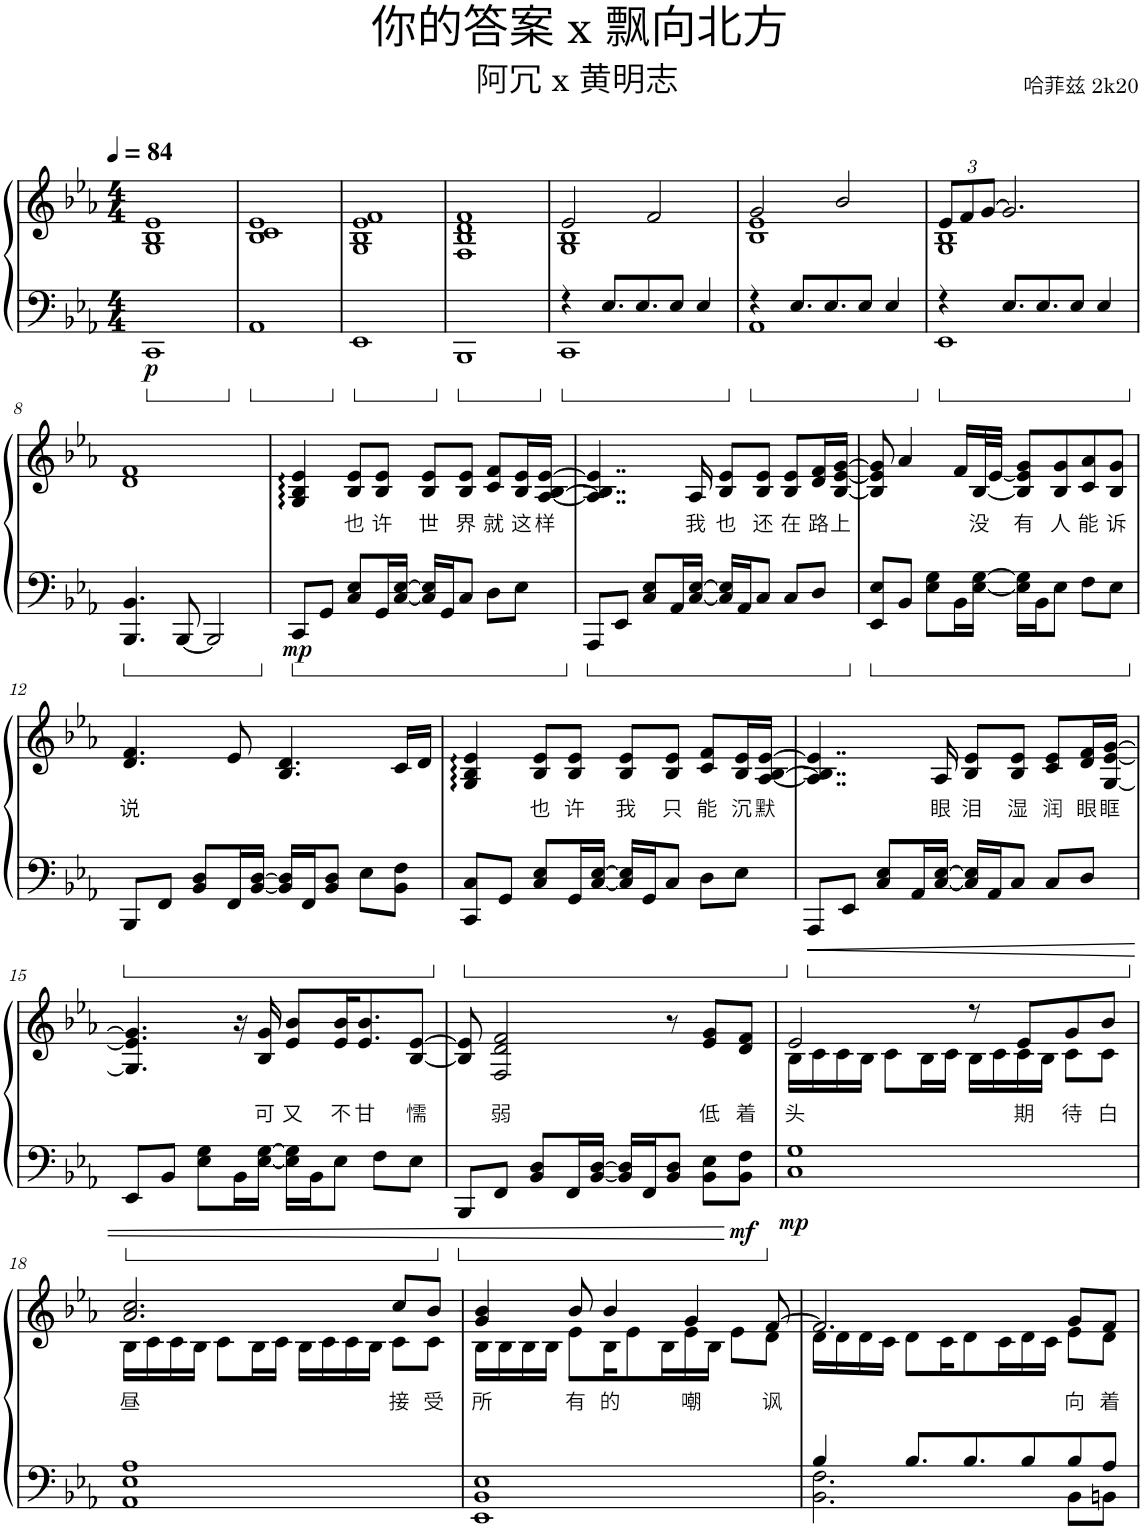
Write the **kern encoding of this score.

**kern	**kern	**text	**dynam
*part1	*part1	*part1	*part1
*staff2	*staff1	*staff1	*staff1/2
*I"Piano	*	*	*
*I'Pno.	*	*	*
*clefF4	*clefG2	*	*
*k[b-e-a-]	*k[b-e-a-]	*	*
*M4/4	*M4/4	*	*
*MM84	*MM84	*	*
=1	=1	=1	=1
!	!	!	!LO:DY:b=2
1CC	1G 1B- 1e-	.	p
=2	=2	=2	=2
1AA-	1B- 1c 1e-	.	.
=3	=3	=3	=3
1EE-	1G 1B- 1e- 1f	.	.
=4	=4	=4	=4
1BBB-	1F 1B- 1d 1f	.	.
=5	=5	=5	=5
*^	*^	*	*
4r	1CC	2e-/	1G 1B-	.	.
8.E-/L	.	.	.	.	.
8.E-/	.	.	.	.	.
.	.	2f/	.	.	.
8E-/J	.	.	.	.	.
4E-/	.	.	.	.	.
=6	=6	=6	=6	=6	=6
4r	1AA-	2g/	1B- 1e-	.	.
8.E-/L	.	.	.	.	.
8.E-/	.	.	.	.	.
.	.	2b-/	.	.	.
8E-/J	.	.	.	.	.
4E-/	.	.	.	.	.
=7	=7	=7	=7	=7	=7
*	*	*Xbrackettup	*	*	*
4r	1EE-	12e-/L	1G 1B-	.	.
.	.	12f/	.	.	.
.	.	[12g/J	.	.	.
8.E-/L	.	2.g/]	.	.	.
8.E-/	.	.	.	.	.
8E-/J	.	.	.	.	.
4E-/	.	.	.	.	.
*v	*v	*	*	*	*
*	*v	*v	*	*
!!LO:LB:g=z
=8	=8	=8	=8
4.BBB-/ 4.BB-/	1d 1f	.	.
[8BBB-/	.	.	.
2BBB-/]	.	.	.
=9	=9	=9	=9
!	!	!	!LO:DY:b=2
8CC/L	4G/ 4B-/ 4e-/	.	mp
8GG/J	.	.	.
!	!	!LO:LY:b	!
8C/ 8E-/L	8B-/ 8e-/L	也	.
!	!	!LO:LY:b	!
16GG/L	8B-/ 8e-/J	许	.
[16C/ [16E-/JJ	.	.	.
!	!	!LO:LY:b	!
16C/] 16E-/]LL	8B-/ 8e-/L	世	.
16GG/J	.	.	.
!	!	!LO:LY:b	!
8C/J	8B-/ 8e-/J	界	.
!	!	!LO:LY:b	!
8D\L	8c/ 8f/L	就	.
!	!	!LO:LY:b	!
8E-\J	16B-/ 16e-/L	这	.
!	!	!LO:LY:b	!
.	[16A-/ [16B-/ [16e-/JJ	样	.
=10	=10	=10	=10
8AAA-/L	4..A-/] 4..B-/] 4..e-/]	.	.
8EE-/J	.	.	.
8C/ 8E-/L	.	.	.
16AA-/L	.	.	.
!	!	!LO:LY:b	!
[16C/ [16E-/JJ	16A-/	我	.
!	!	!LO:LY:b	!
16C/] 16E-/]LL	8B-/ 8e-/L	也	.
16AA-/J	.	.	.
!	!	!LO:LY:b	!
8C/J	8B-/ 8e-/J	还	.
!	!	!LO:LY:b	!
8C/L	8B-/ 8e-/L	在	.
!	!	!LO:LY:b	!
8D/J	16d/ 16f/L	路	.
!	!	!LO:LY:b	!
.	[16B-/ [16e-/ [16g/JJ	上	.
=11	=11	=11	=11
8EE-/ 8E-/L	8B-/] 8e-/] 8g/]	.	.
8BB-/J	4a-/	.	.
8E-\ 8G\L	.	.	.
16BB-\L	16f/LL	.	.
!	!	!LO:LY:b	!
[16E-\ [16G\JJ	[32B-/L	没	.
.	[32e-/JJJ	.	.
!	!	!LO:LY:b	!
16E-\] 16G\]LL	8B-/] 8e-/] 8g/L	有	.
16BB-\J	.	.	.
!	!	!LO:LY:b	!
8E-\J	8B-/ 8g/	人	.
!	!	!LO:LY:b	!
8F\L	8c/ 8a-/	能	.
!	!	!LO:LY:b	!
8E-\J	8B-/ 8g/J	诉	.
!!LO:LB:g=z
=12	=12	=12	=12
!	!	!LO:LY:b	!
8BBB-/L	4.d/ 4.f/	说	.
8FF/J	.	.	.
8BB-/ 8D/L	.	.	.
16FF/L	8e-/	.	.
[16BB-/ [16D/JJ	.	.	.
16BB-/] 16D/]LL	4.B-/ 4.d/	.	.
16FF/J	.	.	.
8BB-/ 8D/J	.	.	.
8E-\L	.	.	.
8BB-\ 8F\J	16c/LL	.	.
.	16d/JJ	.	.
=13	=13	=13	=13
8CC/ 8C/L	4G/ 4B-/ 4e-/	.	.
8GG/J	.	.	.
!	!	!LO:LY:b	!
8C/ 8E-/L	8B-/ 8e-/L	也	.
!	!	!LO:LY:b	!
16GG/L	8B-/ 8e-/J	许	.
[16C/ [16E-/JJ	.	.	.
!	!	!LO:LY:b	!
16C/] 16E-/]LL	8B-/ 8e-/L	我	.
16GG/J	.	.	.
!	!	!LO:LY:b	!
8C/J	8B-/ 8e-/J	只	.
!	!	!LO:LY:b	!
8D\L	8c/ 8f/L	能	.
!	!	!LO:LY:b	!
8E-\J	16B-/ 16e-/L	沉	.
!	!	!LO:LY:b	!
.	[16A-/ [16B-/ [16e-/JJ	默	.
=14	=14	=14	=14
8AAA-/L	4..A-/] 4..B-/] 4..e-/]	.	.
8EE-/J	.	.	.
8C/ 8E-/L	.	.	.
16AA-/L	.	.	.
!	!	!LO:LY:b	!
[16C/ [16E-/JJ	16A-/	眼	.
!	!	!LO:LY:b	!
16C/] 16E-/]LL	8B-/ 8e-/L	泪	.
16AA-/J	.	.	.
!	!	!LO:LY:b	!
8C/J	8B-/ 8e-/J	湿	.
!	!	!LO:LY:b	!
8C/L	8c/ 8e-/L	润	.
!	!	!LO:LY:b	!
8D/J	16d/ 16f/L	眼	.
!	!	!LO:LY:b	!
.	[16G/ [16e-/ [16g/JJ	眶	.
!!LO:LB:g=z
=15	=15	=15	=15
8EE-/L	4.G/] 4.e-/] 4.g/]	.	.
8BB-/J	.	.	.
8E-\ 8G\L	.	.	.
16BB-\L	16r	.	.
!	!	!LO:LY:b	!
[16E-\ [16G\JJ	16B-/ 16g/	可	.
!	!	!LO:LY:b	!
16E-\] 16G\]LL	8e-/ 8b-/L	又	.
16BB-\J	.	.	.
!	!	!LO:LY:b	!
8E-\J	16e-/ 16b-/K	不	.
!	!	!LO:LY:b	!
.	8.e-/ 8.b-/	甘	.
8F\L	.	.	.
!	!	!LO:LY:b	!
8E-\J	[8B-/ [8e-/J	懦	.
=16	=16	=16	=16
8BBB-/L	8B-/] 8e-/]	.	.
!	!	!LO:LY:b	!
8FF/J	2F/ 2d/ 2f/	弱	.
8BB-/ 8D/L	.	.	.
16FF/L	.	.	.
[16BB-/ [16D/JJ	.	.	.
16BB-/] 16D/]LL	.	.	.
16FF/J	.	.	.
8BB-/ 8D/J	8r	.	.
!	!	!LO:LY:b	!
8BB-\ 8E-\L	8e-/ 8g/L	低	.
!	!	!LO:LY:b	!LO:DY:b=2
8BB-\ 8F\J	8d/ 8f/J	着	mf
=17	=17	=17	=17
!	!	!LO:LY:b	!LO:DY:b=2
*	*^	*	*
1C 1G	2e-/	16B-\LL	头	mp
.	.	16c\	.	.
.	.	16c\	.	.
.	.	16B-\JJ	.	.
.	.	8c\L	.	.
.	.	16B-\L	.	.
.	.	16c\JJ	.	.
.	8r	16B-\LL	.	.
.	.	16c\	.	.
!	!	!	!LO:LY:b	!
.	8e-/L	16c\	期	.
.	.	16B-\JJ	.	.
!	!	!	!LO:LY:b	!
.	8g/	8c\L	待	.
!	!	!	!LO:LY:b	!
.	8b-/J	8c\J	白	.
!!LO:LB:g=z	!!
=18	=18	=18	=18	=18
!	!	!	!LO:LY:b	!
1AA- 1E- 1A-	2.a-/ 2.cc/	16B-\LL	昼	.
.	.	16c\	.	.
.	.	16c\	.	.
.	.	16B-\JJ	.	.
.	.	8c\L	.	.
.	.	16B-\L	.	.
.	.	16c\JJ	.	.
.	.	16B-\LL	.	.
.	.	16c\	.	.
.	.	16c\	.	.
.	.	16B-\JJ	.	.
!	!	!	!LO:LY:b	!
.	8cc/L	8c\L	接	.
!	!	!	!LO:LY:b	!
.	8b-/J	8c\J	受	.
=19	=19	=19	=19	=19
!	!	!	!LO:LY:b	!
1EE- 1BB- 1E-	4g/ 4b-/	16B-\LL	所	.
.	.	16B-\	.	.
.	.	16B-\	.	.
.	.	16B-\JJ	.	.
!	!	!	!LO:LY:b	!
.	8b-/	8e-\L	有	.
!	!	!	!LO:LY:b	!
.	4b-/	16B-\K	的	.
.	.	8e-\	.	.
.	.	16B-\L	.	.
!	!	!	!LO:LY:b	!
.	4g/	16e-\	嘲	.
.	.	16B-\JJ	.	.
.	.	8e-\L	.	.
!	!	!	!LO:LY:b	!
.	[8f/	8d\J	讽	.
=20	=20	=20	=20	=20
*^	*	*	*	*
4B-/	2.BB-\ 2.F\	2.f/]	16d\LL	.	.
.	.	.	16d\	.	.
.	.	.	16d\	.	.
.	.	.	16c\JJ	.	.
8.B-/L	.	.	8d\L	.	.
.	.	.	16c\K	.	.
8.B-/	.	.	8d\	.	.
.	.	.	16c\L	.	.
8B-/	.	.	16d\	.	.
.	.	.	16c\JJ	.	.
!	!	!	!	!LO:LY:b	!
8B-/	8BB-\L	8g/L	8e-\L	向	.
!	!	!	!	!LO:LY:b	!
8A-/J	8BBn\J	8f/J	8d\J	着	.
*v	*v	*	*	*	*
*	*v	*v	*	*
=	=	=	=
*-	*-	*-	*-
